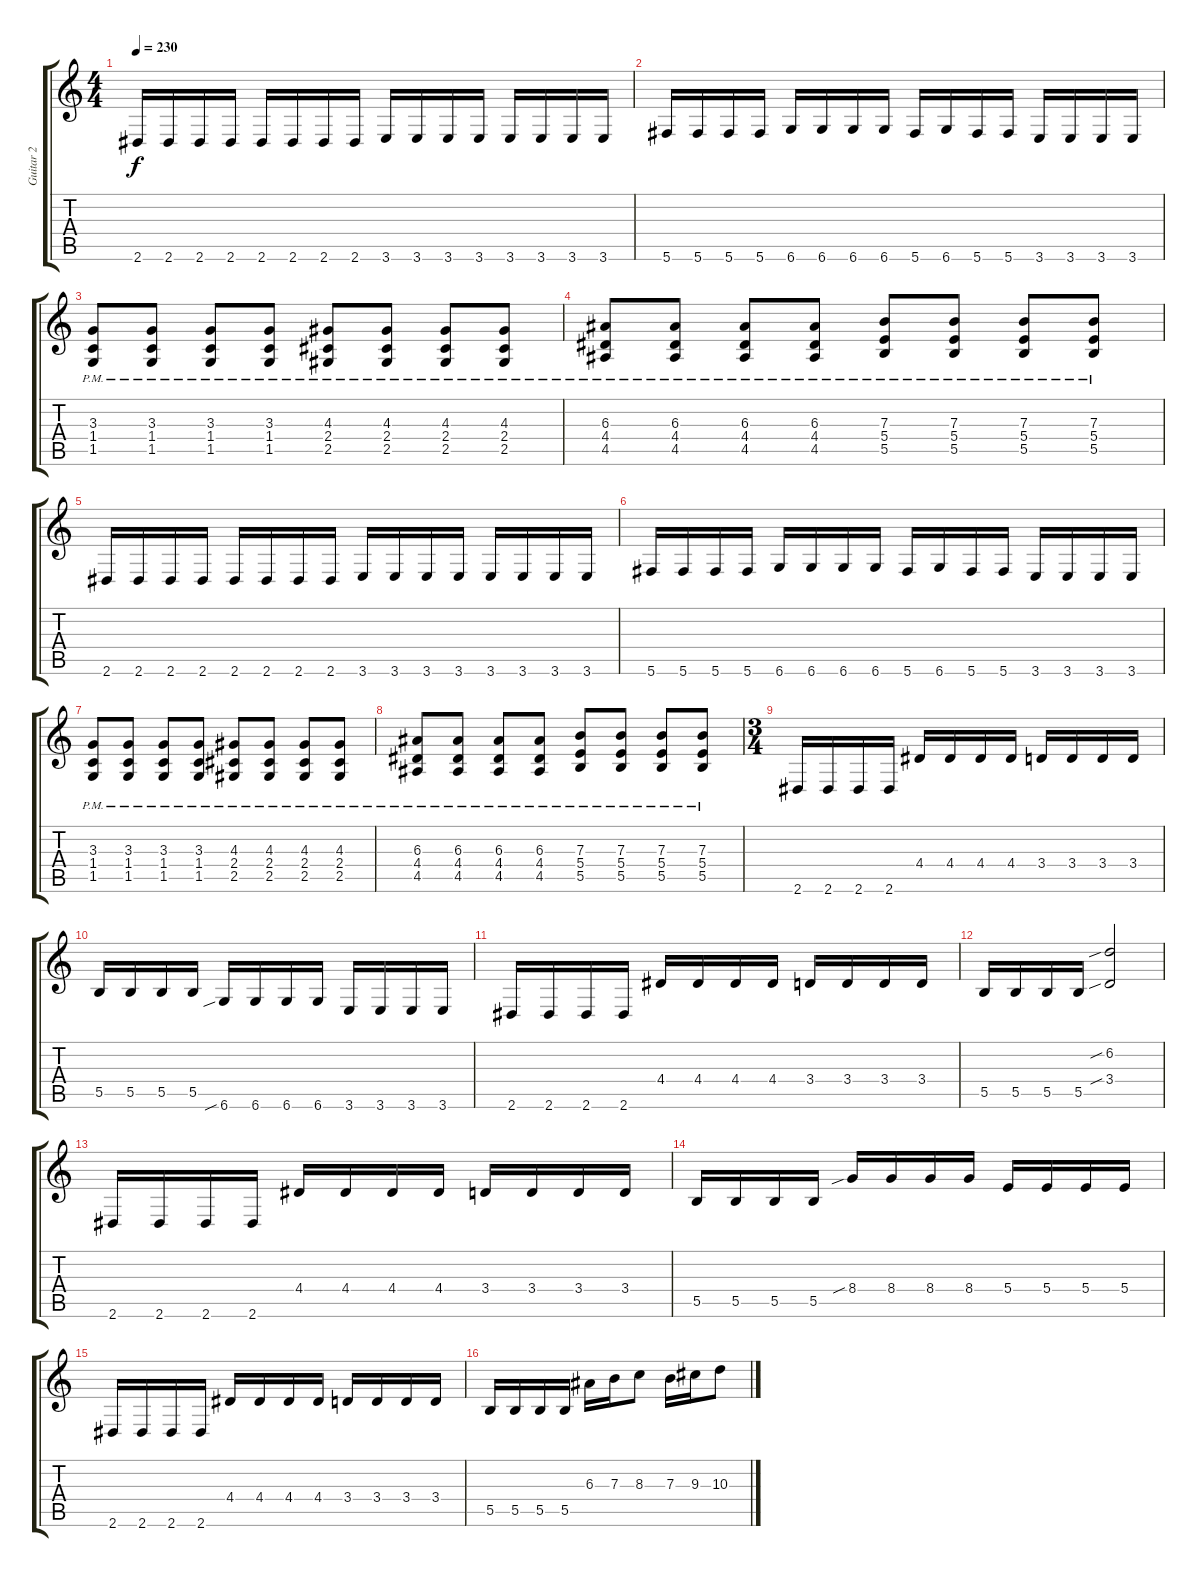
\track ("Guitar 2" "Guitar 2") {instrument distortionguitar}
\staff {score tabs}
\tuning (Db4 Ab3 E3 B2 Gb2 Db2) {hide}
\ts (4 4)
\tempo 230
\clef g2
\ks c
2.6.16{dy f} 2.6.16 2.6.16 2.6.16 2.6.16 2.6.16 2.6.16 2.6.16 3.6.16 3.6.16 3.6.16 3.6.16 3.6.16 3.6.16 3.6.16 3.6.16 |
5.6.16 5.6.16 5.6.16 5.6.16 6.6.16 6.6.16 6.6.16 6.6.16 5.6.16 6.6.16 5.6.16 5.6.16 3.6.16 3.6.16 3.6.16 3.6.16 |
(3.3{pm} 1.4{pm} 1.5{pm}).8 (3.3{pm} 1.4{pm} 1.5{pm}).8 (3.3{pm} 1.4{pm} 1.5{pm}).8 (3.3{pm} 1.4{pm} 1.5{pm}).8 (4.3{pm} 2.4{pm} 2.5{pm}).8 (4.3{pm} 2.4{pm} 2.5{pm}).8 (4.3{pm} 2.4{pm} 2.5{pm}).8 (4.3{pm} 2.4{pm} 2.5{pm}).8 |
(6.3{pm} 4.4{pm} 4.5{pm}).8 (6.3{pm} 4.4{pm} 4.5{pm}).8 (6.3{pm} 4.4{pm} 4.5{pm}).8 (6.3{pm} 4.4{pm} 4.5{pm}).8 (7.3{pm} 5.4{pm} 5.5{pm}).8 (7.3{pm} 5.4{pm} 5.5{pm}).8 (7.3{pm} 5.4{pm} 5.5{pm}).8 (7.3{pm} 5.4{pm} 5.5{pm}).8 |
2.6.16 2.6.16 2.6.16 2.6.16 2.6.16 2.6.16 2.6.16 2.6.16 3.6.16 3.6.16 3.6.16 3.6.16 3.6.16 3.6.16 3.6.16 3.6.16 |
5.6.16 5.6.16 5.6.16 5.6.16 6.6.16 6.6.16 6.6.16 6.6.16 5.6.16 6.6.16 5.6.16 5.6.16 3.6.16 3.6.16 3.6.16 3.6.16 |
(3.3{pm} 1.4{pm} 1.5{pm}).8 (3.3{pm} 1.4{pm} 1.5{pm}).8 (3.3{pm} 1.4{pm} 1.5{pm}).8 (3.3{pm} 1.4{pm} 1.5{pm}).8 (4.3{pm} 2.4{pm} 2.5{pm}).8 (4.3{pm} 2.4{pm} 2.5{pm}).8 (4.3{pm} 2.4{pm} 2.5{pm}).8 (4.3{pm} 2.4{pm} 2.5{pm}).8 |
(6.3{pm} 4.4{pm} 4.5{pm}).8 (6.3{pm} 4.4{pm} 4.5{pm}).8 (6.3{pm} 4.4{pm} 4.5{pm}).8 (6.3{pm} 4.4{pm} 4.5{pm}).8 (7.3{pm} 5.4{pm} 5.5{pm}).8 (7.3{pm} 5.4{pm} 5.5{pm}).8 (7.3{pm} 5.4{pm} 5.5{pm}).8 (7.3{pm} 5.4{pm} 5.5{pm}).8 |
\ts (3 4)
2.6.16 2.6.16 2.6.16 2.6.16 4.4.16 4.4.16 4.4.16 4.4.16 3.4.16 3.4.16 3.4.16 3.4.16 |
5.5.16 5.5.16 5.5.16 5.5.16 6.6{sib}.16 6.6.16 6.6.16 6.6.16 3.6.16 3.6.16 3.6.16 3.6.16 |
2.6.16 2.6.16 2.6.16 2.6.16 4.4.16 4.4.16 4.4.16 4.4.16 3.4.16 3.4.16 3.4.16 3.4.16 |
5.5.16 5.5.16 5.5.16 5.5.16 (6.2{sib} 3.4{sib}).2 |
2.6.16 2.6.16 2.6.16 2.6.16 4.4.16 4.4.16 4.4.16 4.4.16 3.4.16 3.4.16 3.4.16 3.4.16 |
5.5.16 5.5.16 5.5.16 5.5.16 8.4{sib}.16 8.4.16 8.4.16 8.4.16 5.4.16 5.4.16 5.4.16 5.4.16 |
2.6.16 2.6.16 2.6.16 2.6.16 4.4.16 4.4.16 4.4.16 4.4.16 3.4.16 3.4.16 3.4.16 3.4.16 |
5.5.16 5.5.16 5.5.16 5.5.16 6.3.16 7.3.16 8.3.8 7.3.16 9.3.16 10.3.8
